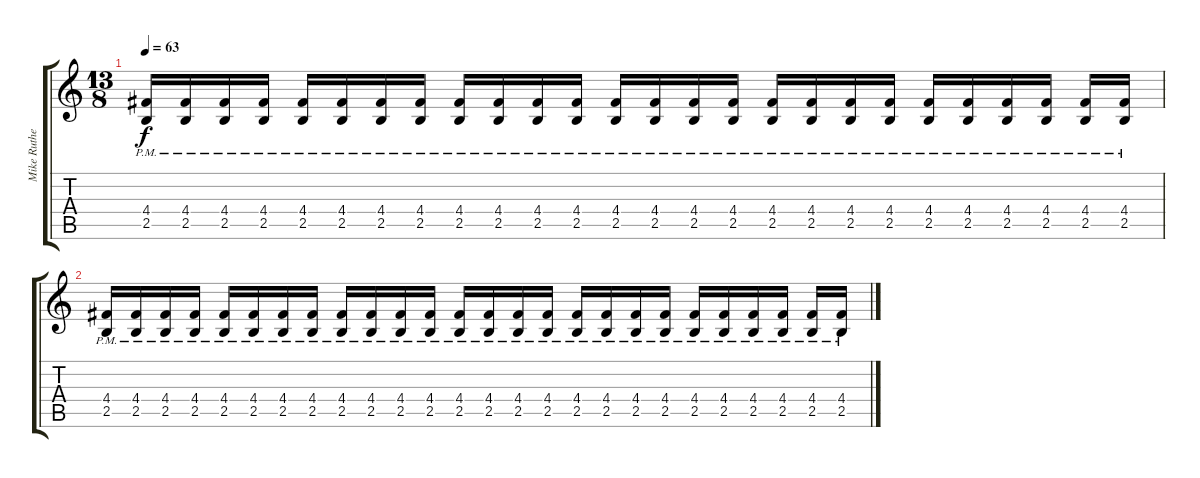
\track ("Mike Rutherford (Guitar 1)" "Mike Ruthe") {instrument electricguitarmuted}
\staff {score tabs}
\tuning (E4 B3 G3 D3 A2 E2) {hide}
\ts (13 8)
\tempo 63
\clef g2
\ks c
(4.4{pm} 2.5{pm}).16{dy f} (4.4{pm} 2.5{pm}).16 (4.4{pm} 2.5{pm}).16 (4.4{pm} 2.5{pm}).16 (4.4{pm} 2.5{pm}).16 (4.4{pm} 2.5{pm}).16 (4.4{pm} 2.5{pm}).16 (4.4{pm} 2.5{pm}).16 (4.4{pm} 2.5{pm}).16 (4.4{pm} 2.5{pm}).16 (4.4{pm} 2.5{pm}).16 (4.4{pm} 2.5{pm}).16 (4.4{pm} 2.5{pm}).16 (4.4{pm} 2.5{pm}).16 (4.4{pm} 2.5{pm}).16 (4.4{pm} 2.5{pm}).16 (4.4{pm} 2.5{pm}).16 (4.4{pm} 2.5{pm}).16 (4.4{pm} 2.5{pm}).16 (4.4{pm} 2.5{pm}).16 (4.4{pm} 2.5{pm}).16 (4.4{pm} 2.5{pm}).16 (4.4{pm} 2.5{pm}).16 (4.4{pm} 2.5{pm}).16 (4.4{pm} 2.5).16 (4.4{pm} 2.5).16 |
(4.4{pm} 2.5{pm}).16 (4.4{pm} 2.5{pm}).16 (4.4{pm} 2.5{pm}).16 (4.4{pm} 2.5{pm}).16 (4.4{pm} 2.5{pm}).16 (4.4{pm} 2.5{pm}).16 (4.4{pm} 2.5{pm}).16 (4.4{pm} 2.5{pm}).16 (4.4{pm} 2.5{pm}).16 (4.4{pm} 2.5{pm}).16 (4.4{pm} 2.5{pm}).16 (4.4{pm} 2.5{pm}).16 (4.4{pm} 2.5{pm}).16 (4.4{pm} 2.5{pm}).16 (4.4{pm} 2.5{pm}).16 (4.4{pm} 2.5{pm}).16 (4.4{pm} 2.5{pm}).16 (4.4{pm} 2.5{pm}).16 (4.4{pm} 2.5{pm}).16 (4.4{pm} 2.5{pm}).16 (4.4{pm} 2.5{pm}).16 (4.4{pm} 2.5{pm}).16 (4.4{pm} 2.5{pm}).16 (4.4{pm} 2.5{pm}).16 (4.4{pm} 2.5).16 (4.4{pm} 2.5).16
